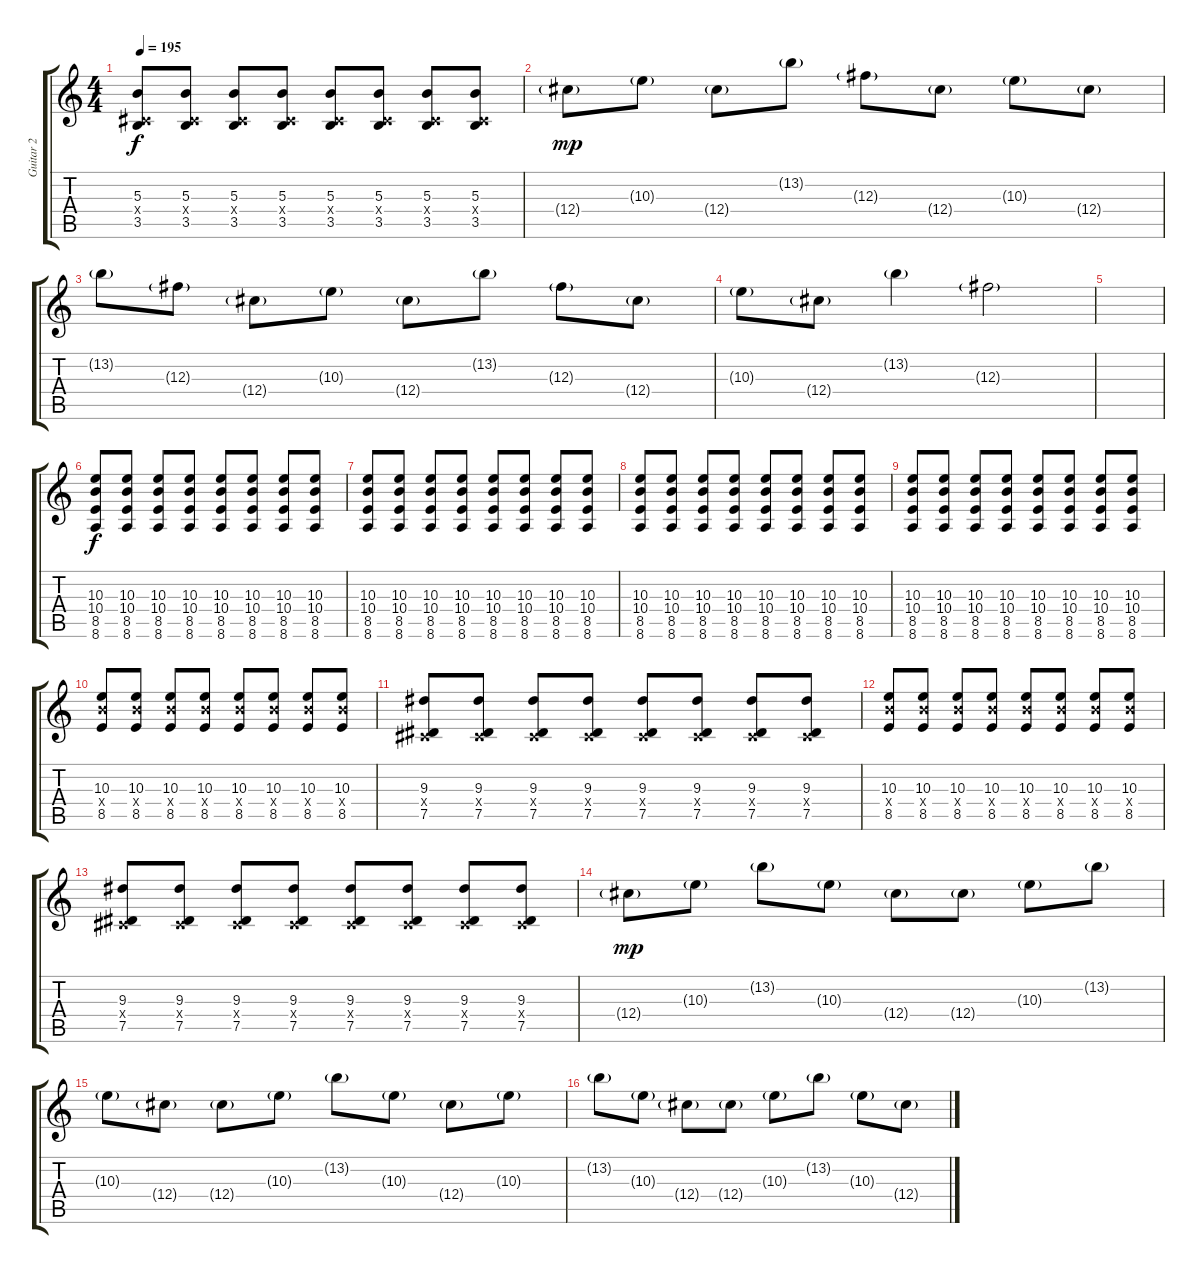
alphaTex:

\track ("Guitar 2" "Guitar 2") {instrument overdrivenguitar}
\staff {score tabs}
\tuning (Eb4 Bb3 Gb3 Db3 Ab2 Db2) {hide}
\ts (4 4)
\tempo 195
\clef g2
\ks c
(5.3 0.4{x} 3.5).8{dy f} (5.3 0.4{x} 3.5).8 (5.3 0.4{x} 3.5).8 (5.3 0.4{x} 3.5).8 (5.3 0.4{x} 3.5).8 (5.3 0.4{x} 3.5).8 (5.3 0.4{x} 3.5).8 (5.3 0.4{x} 3.5).8 |
12.4{g}.8{dy mp} 10.3{g}.8 12.4{g}.8 13.2{g}.8 12.3{g}.8 12.4{g}.8 10.3{g}.8 12.4{g}.8 |
13.2{g}.8 12.3{g}.8 12.4{g}.8 10.3{g}.8 12.4{g}.8 13.2{g}.8 12.3{g}.8 12.4{g}.8 |
10.3{g}.8 12.4{g}.8 13.2{g}.4 12.3{g}.2 |
|
(10.3 10.4 8.5 8.6).8{dy f} (10.3 10.4 8.5 8.6).8 (10.3 10.4 8.5 8.6).8 (10.3 10.4 8.5 8.6).8 (10.3 10.4 8.5 8.6).8 (10.3 10.4 8.5 8.6).8 (10.3 10.4 8.5 8.6).8 (10.3 10.4 8.5 8.6).8 |
(10.3 10.4 8.5 8.6).8 (10.3 10.4 8.5 8.6).8 (10.3 10.4 8.5 8.6).8 (10.3 10.4 8.5 8.6).8 (10.3 10.4 8.5 8.6).8 (10.3 10.4 8.5 8.6).8 (10.3 10.4 8.5 8.6).8 (10.3 10.4 8.5 8.6).8 |
(10.3 10.4 8.5 8.6).8 (10.3 10.4 8.5 8.6).8 (10.3 10.4 8.5 8.6).8 (10.3 10.4 8.5 8.6).8 (10.3 10.4 8.5 8.6).8 (10.3 10.4 8.5 8.6).8 (10.3 10.4 8.5 8.6).8 (10.3 10.4 8.5 8.6).8 |
(10.3 10.4 8.5 8.6).8 (10.3 10.4 8.5 8.6).8 (10.3 10.4 8.5 8.6).8 (10.3 10.4 8.5 8.6).8 (10.3 10.4 8.5 8.6).8 (10.3 10.4 8.5 8.6).8 (10.3 10.4 8.5 8.6).8 (10.3 10.4 8.5 8.6).8 |
(10.3 10.4{x} 8.5).8 (10.3 10.4{x} 8.5).8 (10.3 10.4{x} 8.5).8 (10.3 10.4{x} 8.5).8 (10.3 10.4{x} 8.5).8 (10.3 10.4{x} 8.5).8 (10.3 10.4{x} 8.5).8 (10.3 10.4{x} 8.5).8 |
(9.3 0.4{x} 7.5).8 (9.3 0.4{x} 7.5).8 (9.3 0.4{x} 7.5).8 (9.3 0.4{x} 7.5).8 (9.3 0.4{x} 7.5).8 (9.3 0.4{x} 7.5).8 (9.3 0.4{x} 7.5).8 (9.3 0.4{x} 7.5).8 |
(10.3 10.4{x} 8.5).8 (10.3 10.4{x} 8.5).8 (10.3 10.4{x} 8.5).8 (10.3 10.4{x} 8.5).8 (10.3 10.4{x} 8.5).8 (10.3 10.4{x} 8.5).8 (10.3 10.4{x} 8.5).8 (10.3 10.4{x} 8.5).8 |
(9.3 0.4{x} 7.5).8 (9.3 0.4{x} 7.5).8 (9.3 0.4{x} 7.5).8 (9.3 0.4{x} 7.5).8 (9.3 0.4{x} 7.5).8 (9.3 0.4{x} 7.5).8 (9.3 0.4{x} 7.5).8 (9.3 0.4{x} 7.5).8 |
12.4{g}.8{dy mp} 10.3{g}.8 13.2{g}.8 10.3{g}.8 12.4{g}.8 12.4{g}.8 10.3{g}.8 13.2{g}.8 |
10.3{g}.8 12.4{g}.8 12.4{g}.8 10.3{g}.8 13.2{g}.8 10.3{g}.8 12.4{g}.8 10.3{g}.8 |
13.2{g}.8 10.3{g}.8 12.4{g}.8 12.4{g}.8 10.3{g}.8 13.2{g}.8 10.3{g}.8 12.4{g}.8
